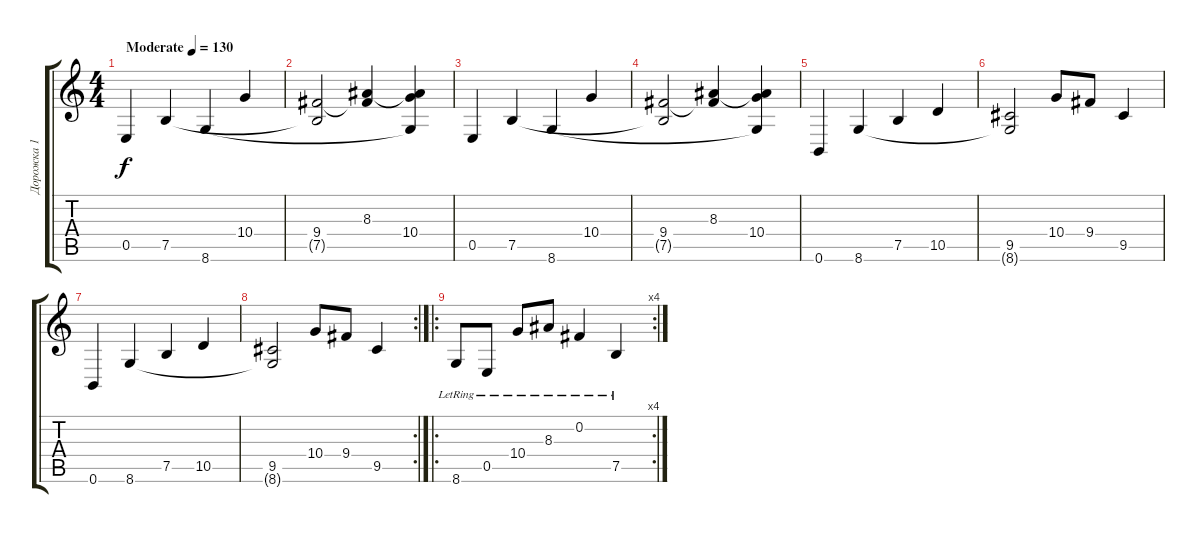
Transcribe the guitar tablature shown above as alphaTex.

\track ("Дорожка 1" "Дорожка 1") {instrument acousticguitarsteel}
\staff {score tabs}
\tuning (B3 Gb3 D3 A2 E2 B1) {hide}
\ts (4 4)
\tempo (130 "Moderate")
\clef g2
\ks c
0.5.4{dy f instrument acousticguitarsteel} 7.5.4 8.6.4 10.4.4 |
(9.4 7.5{t}).2 (8.3 9.4{t}).4 (8.3{t} 10.4 8.6{t}).4 |
0.5.4 7.5.4 8.6.4 10.4.4 |
(9.4 7.5{t}).2 (8.3 9.4{t}).4 (8.3{t} 10.4 8.6{t}).4 |
0.6.4 8.6.4 7.5.4 10.5.4 |
(9.5 8.6{t}).2 10.4.8 9.4.8 9.5.4 |
0.6.4 8.6.4 7.5.4 10.5.4 |
\rc 2
(9.5 8.6{t}).2 10.4.8 9.4.8 9.5.4 |
\ro
\rc 4
8.6{lr}.8 0.5{lr}.8 10.4{lr}.8 8.3{lr}.8 0.2{lr}.4 7.5{lr}.4
